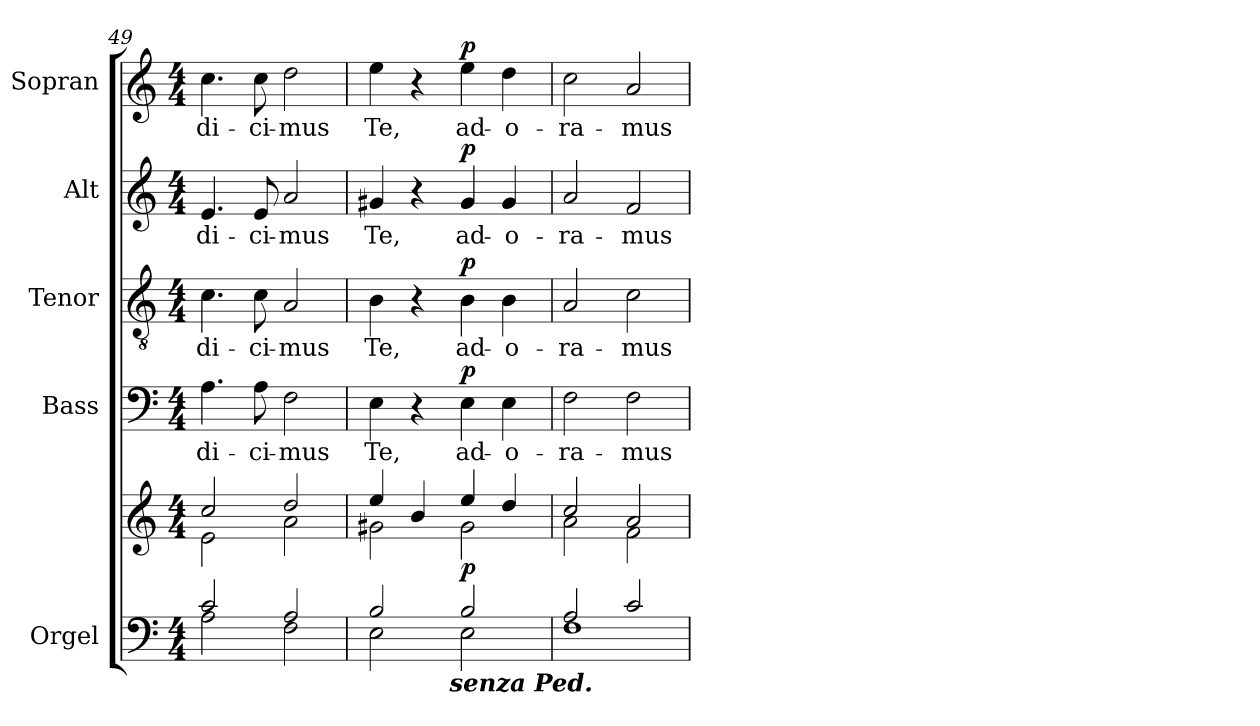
**kern	**kern	**dynam	**kern	**text	**dynam	**kern	**text	**dynam	**kern	**text	**dynam	**kern	**text	**dynam
*part5	*part5	*part5	*part4	*part4	*part4	*part3	*part3	*part3	*part2	*part2	*part2	*part1	*part1	*part1
*staff6	*staff5	*staff5/6	*staff4	*staff4	*staff4	*staff3	*staff3	*staff3	*staff2	*staff2	*staff2	*staff1	*staff1	*staff1
*I"Orgel	*	*	*I"Bass	*	*	*I"Tenor	*	*	*I"Alt	*	*	*I"Sopran	*	*
*I'Org.	*	*	*I'B.	*	*	*I'T.	*	*	*I'A.	*	*	*I'S.	*	*
*clefF4	*clefG2	*	*clefF4	*	*	*clefGv2	*	*	*clefG2	*	*	*clefG2	*	*
*k[]	*k[]	*	*k[]	*	*	*k[]	*	*	*k[]	*	*	*k[]	*	*
*C:	*C:	*	*C:	*	*	*C:	*	*	*C:	*	*	*C:	*	*
*M4/4	*M4/4	*	*M4/4	*	*	*M4/4	*	*	*M4/4	*	*	*M4/4	*	*
=49	=49	=49	=49	=49	=49	=49	=49	=49	=49	=49	=49	=49	=49	=49
*^	*^	*	*	*	*	*	*	*	*	*	*	*	*	*
!	!	!	!	!	!	!LO:LY:b	!	!	!LO:LY:b	!	!	!LO:LY:b	!	!	!LO:LY:b	!
2c/	2A\	2cc/	2e\	.	4.A\	-di-	.	4.c\	-di-	.	4.e/	-di-	.	4.cc\	-di-	.
!	!	!	!	!	!	!LO:LY:b	!	!	!LO:LY:b	!	!	!LO:LY:b	!	!	!LO:LY:b	!
.	.	.	.	.	8A\	-ci-	.	8c\	-ci-	.	8e/	-ci-	.	8cc\	-ci-	.
!	!	!	!	!	!	!LO:LY:b	!	!	!LO:LY:b	!	!	!LO:LY:b	!	!	!LO:LY:b	!
2A/	2F\	2dd/	2a\	.	2F\	-mus	.	2A/	-mus	.	2a/	-mus	.	2dd\	-mus	.
=50	=50	=50	=50	=50	=50	=50	=50	=50	=50	=50	=50	=50	=50	=50	=50	=50
!	!	!	!	!	!	!LO:LY:b	!	!	!LO:LY:b	!	!	!LO:LY:b	!	!	!LO:LY:b	!
*	*^	*	*	*	*	*	*	*	*	*	*	*	*	*	*	*
2B/	2E\	4...ryy	4ee/	2g#X\	.	4E\	Te,	.	4B\	Te,	.	4g#X/	Te,	.	4ee\	Te,	.
.	.	.	4b/	.	.	4r	.	.	4r	.	.	4r	.	.	4r	.	.
!	!	!LO:TX:b:Bi:t=senza Ped.	!	!	!	!	!	!	!	!	!	!	!	!	!	!	!
.	.	2ryy	.	.	.	.	.	.	.	.	.	.	.	.	.	.	.
!	!	!	!	!	!LO:DY:b	!	!LO:LY:b	!LO:DY:a	!	!LO:LY:b	!LO:DY:a	!	!LO:LY:b	!LO:DY:a	!	!LO:LY:b	!LO:DY:a
2B/	2E\	.	4ee/	2g#\	p	4E\	ad-	p	4B\	ad-	p	4g#/	ad-	p	4ee\	ad-	p
!	!	!	!	!	!	!	!LO:LY:b	!	!	!LO:LY:b	!	!	!LO:LY:b	!	!	!LO:LY:b	!
.	.	.	4dd/	.	.	4E\	-o-	.	4B\	-o-	.	4g#/	-o-	.	4dd\	-o-	.
.	.	32ryy	.	.	.	.	.	.	.	.	.	.	.	.	.	.	.
=51	=51	=51	=51	=51	=51	=51	=51	=51	=51	=51	=51	=51	=51	=51	=51	=51	=51
!	!	!	!	!	!	!	!LO:LY:b	!	!	!LO:LY:b	!	!	!LO:LY:b	!	!	!LO:LY:b	!
*	*v	*v	*	*	*	*	*	*	*	*	*	*	*	*	*	*	*
2A/	1F	2cc/	2a\	.	2F\	-ra-	.	2A/	-ra-	.	2a/	-ra-	.	2cc\	-ra-	.
!	!	!	!	!	!	!LO:LY:b	!	!	!LO:LY:b	!	!	!LO:LY:b	!	!	!LO:LY:b	!
2c/	.	2a/	2f\	.	2F\	-mus	.	2c\	-mus	.	2f/	-mus	.	2a/	-mus	.
*v	*v	*	*	*	*	*	*	*	*	*	*	*	*	*	*	*
*	*v	*v	*	*	*	*	*	*	*	*	*	*	*	*	*
=	=	=	=	=	=	=	=	=	=	=	=	=	=	=
*-	*-	*-	*-	*-	*-	*-	*-	*-	*-	*-	*-	*-	*-	*-
